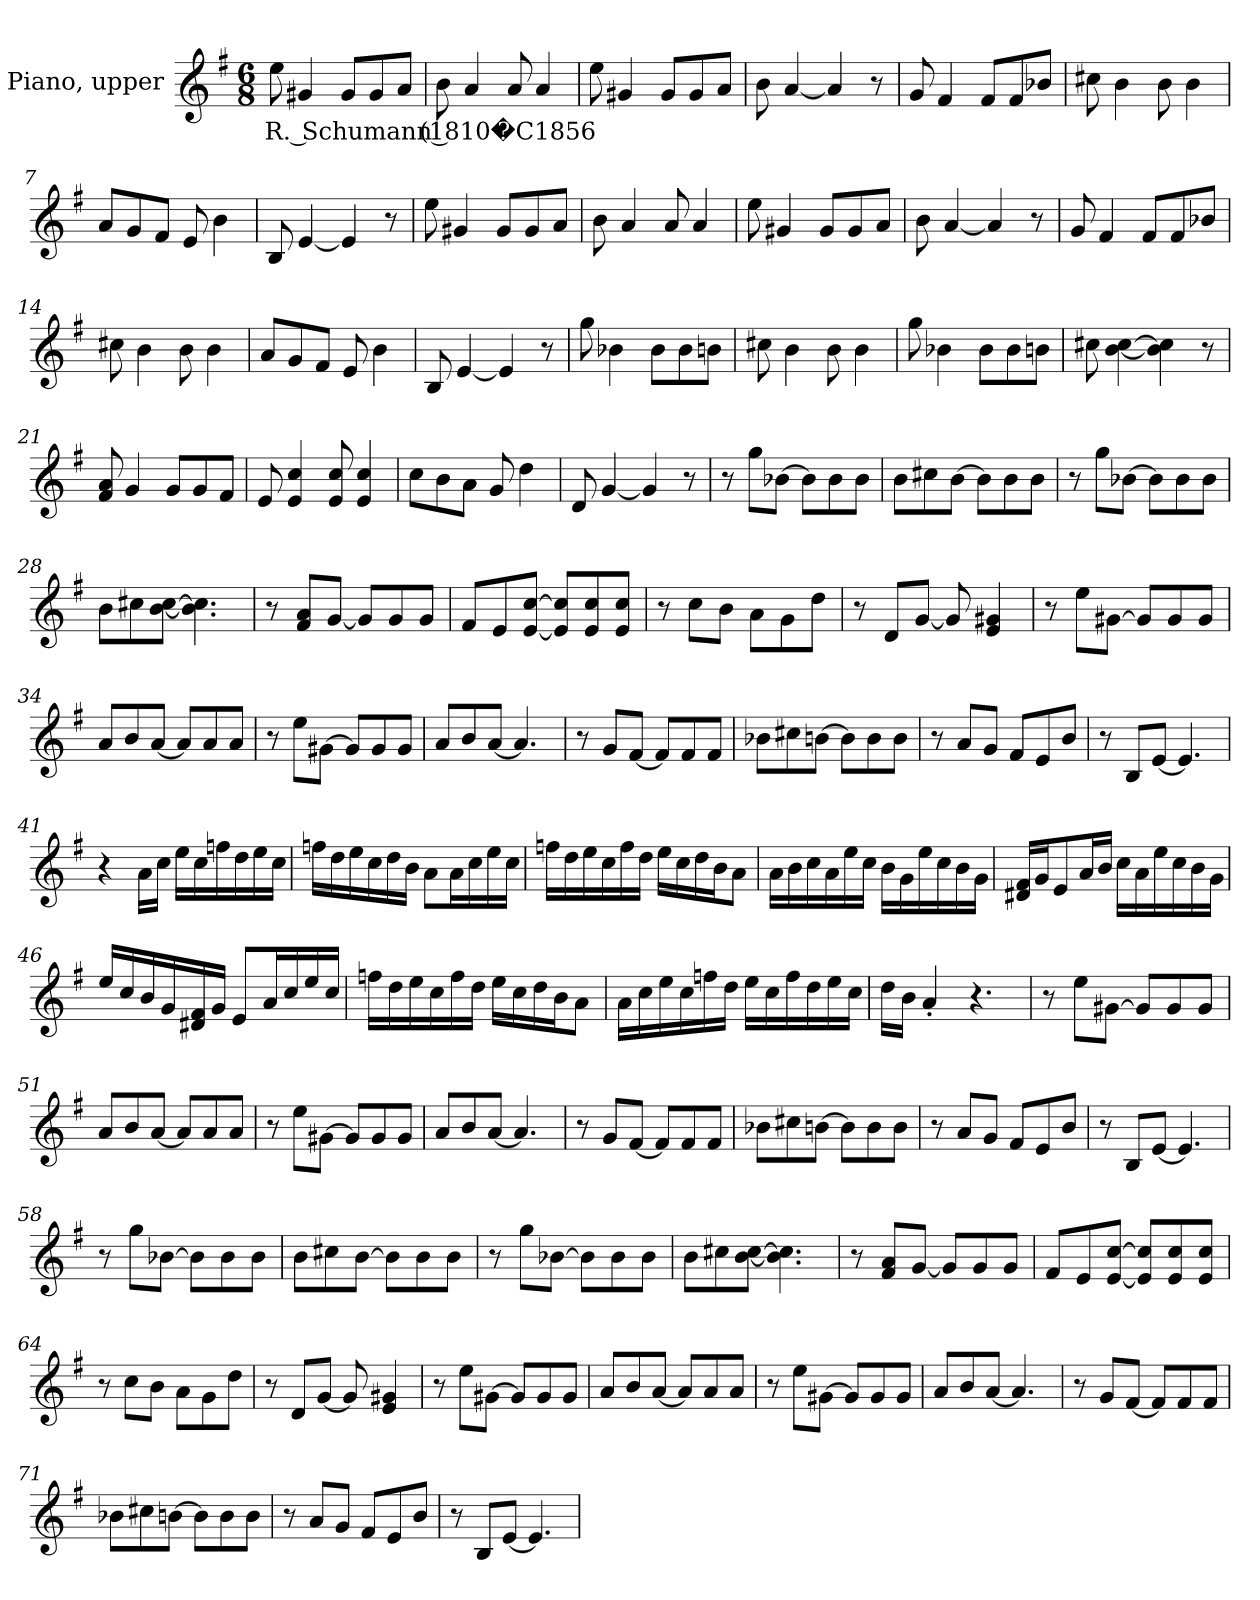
**kern	**text
*part1	*part1
*staff1	*staff1
*I"Piano, upper	*
*I'Pno.	*
*clefG2	*
*k[f#]	*
*M6/8	*
*MM110	*
=1	=1
!	!LO:LY:b
8ee\	R. Schumann (1810�C1856
4g#X/	.
8g#/L	.
8g#/	.
8a/J	.
=2	=2
8b\	.
4a/	.
8a/	.
4a/	.
=3	=3
8ee\	.
4g#X/	.
8g#/L	.
8g#/	.
8a/J	.
=4	=4
8b\	.
[4a/	.
4a/]	.
8r	.
=5	=5
8g/	.
4f#/	.
8f#/L	.
8f#/	.
8b-X/J	.
!!LO:LB:g=z
=6	=6
8cc#X\	.
4b\	.
8b\	.
4b\	.
=7	=7
8a/L	.
8g/	.
8f#/J	.
8e/	.
4b\	.
=8	=8
8B/	.
[4e/	.
4e/]	.
8r	.
=9	=9
8ee\	.
4g#X/	.
8g#/L	.
8g#/	.
8a/J	.
=10	=10
8b\	.
4a/	.
8a/	.
4a/	.
=11	=11
8ee\	.
4g#X/	.
8g#/L	.
8g#/	.
8a/J	.
=12	=12
8b\	.
[4a/	.
4a/]	.
8r	.
!!LO:LB:g=z
=13	=13
8g/	.
4f#/	.
8f#/L	.
8f#/	.
8b-X/J	.
=14	=14
8cc#X\	.
4b\	.
8b\	.
4b\	.
=15	=15
8a/L	.
8g/	.
8f#/J	.
8e/	.
4b\	.
=16	=16
8B/	.
[4e/	.
4e/]	.
8r	.
=17	=17
8gg\	.
4b-X\	.
8b-\L	.
8b-\	.
8bn\J	.
=18	=18
8cc#X\	.
4b\	.
8b\	.
4b\	.
=19	=19
8gg\	.
4b-X\	.
8b-\L	.
8b-\	.
8bn\J	.
!!LO:LB:g=z
=20	=20
8cc#X\	.
[4b\ [4cc#\	.
4b\] 4cc#\]	.
8r	.
=21	=21
8f#/ 8a/	.
4g/	.
8g/L	.
8g/	.
8f#/J	.
=22	=22
8e/	.
4e/ 4cc/	.
8e/ 8cc/	.
4e/ 4cc/	.
=23	=23
8cc\L	.
8b\	.
8a\J	.
8g/	.
4dd\	.
=24	=24
8d/	.
[4g/	.
4g/]	.
8r	.
=25	=25
8r	.
8gg\L	.
[8b-X\J	.
8b-\L]	.
8b-\	.
8b-\J	.
=26	=26
8b\L	.
8cc#X\	.
[8b\J	.
8b\L]	.
8b\	.
8b\J	.
!!LO:LB:g=z
=27	=27
8r	.
8gg\L	.
[8b-X\J	.
8b-\L]	.
8b-\	.
8b-\J	.
=28	=28
8b\L	.
8cc#X\	.
[8b\ [8cc#\J	.
4.b\] 4.cc#\]	.
=29	=29
8r	.
8f#/ 8a/L	.
[8g/J	.
8g/L]	.
8g/	.
8g/J	.
=30	=30
8f#/L	.
8e/	.
[8e/ [8cc/J	.
8e/] 8cc/]L	.
8e/ 8cc/	.
8e/ 8cc/J	.
=31	=31
8r	.
8cc\L	.
8b\J	.
8a\L	.
8g\	.
8dd\J	.
=32	=32
8r	.
8d/L	.
[8g/J	.
8g/]	.
4e/ 4g#X/	.
!!LO:LB:g=z
=33	=33
8r	.
8ee\L	.
[8g#X\J	.
8g#/L]	.
8g#/	.
8g#/J	.
=34	=34
8a/L	.
8b/	.
[8a/J	.
8a/L]	.
8a/	.
8a/J	.
=35	=35
8r	.
8ee\L	.
[8g#X\J	.
8g#/L]	.
8g#/	.
8g#/J	.
=36	=36
8a/L	.
8b/	.
[8a/J	.
4.a/]	.
=37	=37
8r	.
8g/L	.
[8f#/J	.
8f#/L]	.
8f#/	.
8f#/J	.
=38	=38
8b-X\L	.
8cc#X\	.
[8bn\J	.
8b\L]	.
8b\	.
8b\J	.
!!LO:LB:g=z
=39	=39
8r	.
8a/L	.
8g/J	.
8f#/L	.
8e/	.
8b/J	.
=40	=40
8r	.
8B/L	.
[8e/J	.
4.e/]	.
=41	=41
4r	.
16a\LL	.
16cc\JJ	.
16ee\LL	.
16cc\	.
16ffn\	.
16dd\	.
16ee\	.
16cc\JJ	.
=42	=42
16ffn\LL	.
16dd\	.
16ee\	.
16cc\	.
16dd\	.
16b\JJ	.
8a\L	.
16a\L	.
16cc\	.
16ee\	.
16cc\JJ	.
=43	=43
16ffn\LL	.
16dd\	.
16ee\	.
16cc\	.
16ff\	.
16dd\JJ	.
16ee\LL	.
16cc\	.
16dd\	.
16b\J	.
8a\J	.
!!LO:LB:g=z
=44	=44
16a\LL	.
16b\	.
16cc\	.
16a\	.
16ee\	.
16cc\JJ	.
16b\LL	.
16g\	.
16ee\	.
16cc\	.
16b\	.
16g\JJ	.
=45	=45
16d#X/ 16f#/LL	.
16g/J	.
8e/	.
16a/L	.
16b/JJ	.
16cc\LL	.
16a\	.
16ee\	.
16cc\	.
16b\	.
16g\JJ	.
=46	=46
16ee/LL	.
16cc/	.
16b/	.
16g/	.
16d#X/ 16f#/	.
16g/JJ	.
8e/L	.
16a/L	.
16cc/	.
16ee/	.
16cc/JJ	.
=47	=47
16ffn\LL	.
16dd\	.
16ee\	.
16cc\	.
16ff\	.
16dd\JJ	.
16ee\LL	.
16cc\	.
16dd\	.
16b\J	.
8a\J	.
!!LO:LB:g=z
=48	=48
16a\LL	.
16cc\	.
16ee\	.
16cc\	.
16ffn\	.
16dd\JJ	.
16ee\LL	.
16cc\	.
16ff\	.
16dd\	.
16ee\	.
16cc\JJ	.
=49	=49
16dd\LL	.
16b\JJ	.
4a'/	.
4.r	.
=50	=50
8r	.
8ee\L	.
[8g#X\J	.
8g#/L]	.
8g#/	.
8g#/J	.
=51	=51
8a/L	.
8b/	.
[8a/J	.
8a/L]	.
8a/	.
8a/J	.
=52	=52
8r	.
8ee\L	.
[8g#X\J	.
8g#/L]	.
8g#/	.
8g#/J	.
=53	=53
8a/L	.
8b/	.
[8a/J	.
4.a/]	.
!!LO:LB:g=z
=54	=54
8r	.
8g/L	.
[8f#/J	.
8f#/L]	.
8f#/	.
8f#/J	.
=55	=55
8b-X\L	.
8cc#X\	.
[8bn\J	.
8b\L]	.
8b\	.
8b\J	.
=56	=56
8r	.
8a/L	.
8g/J	.
8f#/L	.
8e/	.
8b/J	.
=57	=57
8r	.
8B/L	.
[8e/J	.
4.e/]	.
=58	=58
8r	.
8gg\L	.
[8b-X\J	.
8b-\L]	.
8b-\	.
8b-\J	.
=59	=59
8b\L	.
8cc#X\	.
[8b\J	.
8b\L]	.
8b\	.
8b\J	.
!!LO:LB:g=z
=60	=60
8r	.
8gg\L	.
[8b-X\J	.
8b-\L]	.
8b-\	.
8b-\J	.
=61	=61
8b\L	.
8cc#X\	.
[8b\ [8cc#\J	.
4.b\] 4.cc#\]	.
=62	=62
8r	.
8f#/ 8a/L	.
[8g/J	.
8g/L]	.
8g/	.
8g/J	.
=63	=63
8f#/L	.
8e/	.
[8e/ [8cc/J	.
8e/] 8cc/]L	.
8e/ 8cc/	.
8e/ 8cc/J	.
=64	=64
8r	.
8cc\L	.
8b\J	.
8a\L	.
8g\	.
8dd\J	.
=65	=65
8r	.
8d/L	.
[8g/J	.
8g/]	.
4e/ 4g#X/	.
!!LO:PB:g=z
=66	=66
8r	.
8ee\L	.
[8g#X\J	.
8g#/L]	.
8g#/	.
8g#/J	.
=67	=67
8a/L	.
8b/	.
[8a/J	.
8a/L]	.
8a/	.
8a/J	.
=68	=68
8r	.
8ee\L	.
[8g#X\J	.
8g#/L]	.
8g#/	.
8g#/J	.
=69	=69
8a/L	.
8b/	.
[8a/J	.
4.a/]	.
=70	=70
8r	.
8g/L	.
[8f#/J	.
8f#/L]	.
8f#/	.
8f#/J	.
=71	=71
8b-X\L	.
8cc#X\	.
[8bn\J	.
8b\L]	.
8b\	.
8b\J	.
!!LO:LB:g=z
=72	=72
8r	.
8a/L	.
8g/J	.
8f#/L	.
8e/	.
8b/J	.
=73	=73
8r	.
8B/L	.
[8e/J	.
4.e/]	.
=	=
*-	*-
